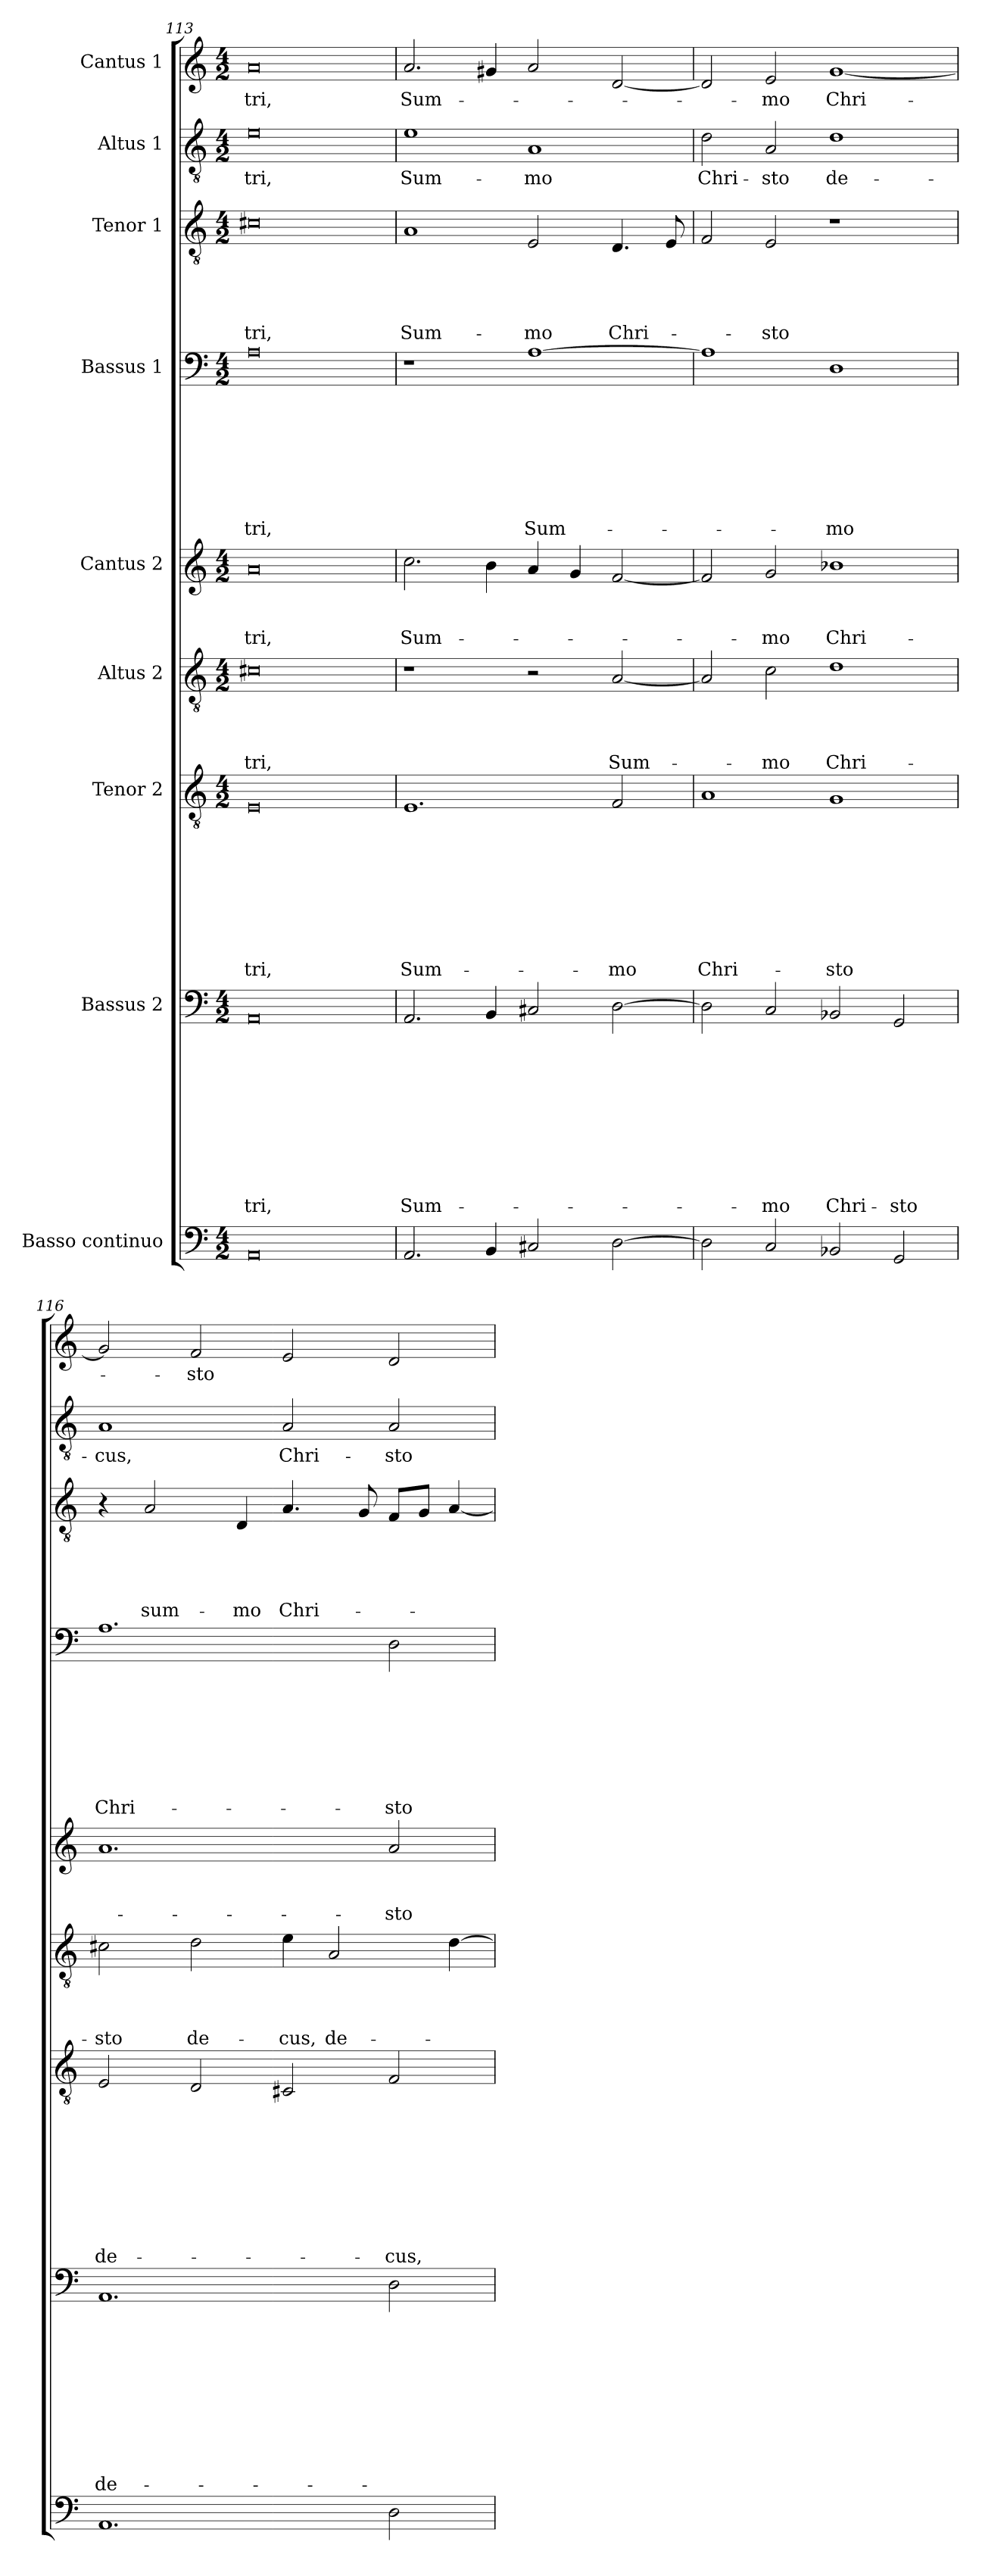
**kern	**kern	**text	**text	**text	**text	**text	**text	**text	**text	**text	**text	**kern	**text	**text	**text	**text	**text	**text	**text	**text	**text	**kern	**text	**text	**text	**text	**kern	**text	**text	**text	**kern	**text	**text	**text	**text	**text	**text	**text	**text	**kern	**text	**text	**text	**text	**text	**kern	**text	**kern	**text
*part9	*part8	*part8	*part8	*part8	*part8	*part8	*part8	*part8	*part8	*part8	*part8	*part7	*part7	*part7	*part7	*part7	*part7	*part7	*part7	*part7	*part7	*part6	*part6	*part6	*part6	*part6	*part5	*part5	*part5	*part5	*part4	*part4	*part4	*part4	*part4	*part4	*part4	*part4	*part4	*part3	*part3	*part3	*part3	*part3	*part3	*part2	*part2	*part1	*part1
*staff9	*staff8	*staff8	*staff8	*staff8	*staff8	*staff8	*staff8	*staff8	*staff8	*staff8	*staff8	*staff7	*staff7	*staff7	*staff7	*staff7	*staff7	*staff7	*staff7	*staff7	*staff7	*staff6	*staff6	*staff6	*staff6	*staff6	*staff5	*staff5	*staff5	*staff5	*staff4	*staff4	*staff4	*staff4	*staff4	*staff4	*staff4	*staff4	*staff4	*staff3	*staff3	*staff3	*staff3	*staff3	*staff3	*staff2	*staff2	*staff1	*staff1
*I"Basso continuo	*I"Bassus 2	*	*	*	*	*	*	*	*	*	*	*I"Tenor 2	*	*	*	*	*	*	*	*	*	*I"Altus 2	*	*	*	*	*I"Cantus 2	*	*	*	*I"Bassus 1	*	*	*	*	*	*	*	*	*I"Tenor 1	*	*	*	*	*	*I"Altus 1	*	*I"Cantus 1	*
*clefF4	*clefF4	*	*	*	*	*	*	*	*	*	*	*clefGv2	*	*	*	*	*	*	*	*	*	*clefGv2	*	*	*	*	*clefG2	*	*	*	*clefF4	*	*	*	*	*	*	*	*	*clefGv2	*	*	*	*	*	*clefGv2	*	*clefG2	*
*k[]	*k[]	*	*	*	*	*	*	*	*	*	*	*k[]	*	*	*	*	*	*	*	*	*	*k[]	*	*	*	*	*k[]	*	*	*	*k[]	*	*	*	*	*	*	*	*	*k[]	*	*	*	*	*	*k[]	*	*k[]	*
*C:	*C:	*	*	*	*	*	*	*	*	*	*	*C:	*	*	*	*	*	*	*	*	*	*C:	*	*	*	*	*C:	*	*	*	*C:	*	*	*	*	*	*	*	*	*C:	*	*	*	*	*	*C:	*	*C:	*
*M4/2	*M4/2	*	*	*	*	*	*	*	*	*	*	*M4/2	*	*	*	*	*	*	*	*	*	*M4/2	*	*	*	*	*M4/2	*	*	*	*M4/2	*	*	*	*	*	*	*	*	*M4/2	*	*	*	*	*	*M4/2	*	*M4/2	*
=113	=113	=113	=113	=113	=113	=113	=113	=113	=113	=113	=113	=113	=113	=113	=113	=113	=113	=113	=113	=113	=113	=113	=113	=113	=113	=113	=113	=113	=113	=113	=113	=113	=113	=113	=113	=113	=113	=113	=113	=113	=113	=113	=113	=113	=113	=113	=113	=113	=113
!	!	!	!	!	!	!	!	!	!	!	!LO:LY:b	!	!	!	!	!	!	!	!	!	!LO:LY:b	!	!	!	!	!LO:LY:b	!	!	!	!LO:LY:b	!	!	!	!	!	!	!	!	!LO:LY:b	!	!	!	!	!	!LO:LY:b	!	!LO:LY:b	!	!LO:LY:b
0AA	0AA	.	.	.	.	.	.	.	.	.	-tri,	0E	.	.	.	.	.	.	.	.	-tri,	0c#X	.	.	.	-tri,	0a	.	.	-tri,	0A	.	.	.	.	.	.	.	-tri,	0c#X	.	.	.	.	-tri,	0e	-tri,	0a	-tri,
=114	=114	=114	=114	=114	=114	=114	=114	=114	=114	=114	=114	=114	=114	=114	=114	=114	=114	=114	=114	=114	=114	=114	=114	=114	=114	=114	=114	=114	=114	=114	=114	=114	=114	=114	=114	=114	=114	=114	=114	=114	=114	=114	=114	=114	=114	=114	=114	=114	=114
!	!	!	!	!	!	!	!	!	!	!	!LO:LY:b	!	!	!	!	!	!	!	!	!	!LO:LY:b	!	!	!	!	!	!	!	!	!LO:LY:b	!	!	!	!	!	!	!	!	!	!	!	!	!	!	!LO:LY:b	!	!LO:LY:b	!	!LO:LY:b
2.AA/	2.AA/	.	.	.	.	.	.	.	.	.	Sum-	1.E	.	.	.	.	.	.	.	.	Sum-	1r	.	.	.	.	2.cc\	.	.	Sum-	1r	.	.	.	.	.	.	.	.	1A	.	.	.	.	Sum-	1e	Sum-	2.a/	Sum-
4BB/	4BB/	.	.	.	.	.	.	.	.	.	.	.	.	.	.	.	.	.	.	.	.	.	.	.	.	.	4b\	.	.	.	.	.	.	.	.	.	.	.	.	.	.	.	.	.	.	.	.	4g#X/	.
!	!	!	!	!	!	!	!	!	!	!	!	!	!	!	!	!	!	!	!	!	!	!	!	!	!	!	!	!	!	!	!	!	!	!	!	!	!	!	!LO:LY:b	!	!	!	!	!	!LO:LY:b	!	!LO:LY:b	!	!
2C#X/	2C#X/	.	.	.	.	.	.	.	.	.	.	.	.	.	.	.	.	.	.	.	.	2r	.	.	.	.	4a/	.	.	.	[1A	.	.	.	.	.	.	.	Sum-	2E/	.	.	.	.	-mo	1A	-mo	2a/	.
.	.	.	.	.	.	.	.	.	.	.	.	.	.	.	.	.	.	.	.	.	.	.	.	.	.	.	4g/	.	.	.	.	.	.	.	.	.	.	.	.	.	.	.	.	.	.	.	.	.	.
!	!	!	!	!	!	!	!	!	!	!	!	!	!	!	!	!	!	!	!	!	!LO:LY:b	!	!	!	!	!LO:LY:b	!	!	!	!	!	!	!	!	!	!	!	!	!	!	!	!	!	!	!LO:LY:b	!	!	!	!
[2D\	[2D\	.	.	.	.	.	.	.	.	.	.	2F/	.	.	.	.	.	.	.	.	-mo	[2A/	.	.	.	Sum-	[2f/	.	.	.	.	.	.	.	.	.	.	.	.	4.D/	.	.	.	.	Chri-	.	.	[2d/	.
.	.	.	.	.	.	.	.	.	.	.	.	.	.	.	.	.	.	.	.	.	.	.	.	.	.	.	.	.	.	.	.	.	.	.	.	.	.	.	.	8E/	.	.	.	.	.	.	.	.	.
=115	=115	=115	=115	=115	=115	=115	=115	=115	=115	=115	=115	=115	=115	=115	=115	=115	=115	=115	=115	=115	=115	=115	=115	=115	=115	=115	=115	=115	=115	=115	=115	=115	=115	=115	=115	=115	=115	=115	=115	=115	=115	=115	=115	=115	=115	=115	=115	=115	=115
!	!	!	!	!	!	!	!	!	!	!	!	!	!	!	!	!	!	!	!	!	!LO:LY:b	!	!	!	!	!	!	!	!	!	!	!	!	!	!	!	!	!	!	!	!	!	!	!	!	!	!LO:LY:b	!	!
2D\]	2D\]	.	.	.	.	.	.	.	.	.	.	1A	.	.	.	.	.	.	.	.	Chri-	2A/]	.	.	.	.	2f/]	.	.	.	1A]	.	.	.	.	.	.	.	.	2F/	.	.	.	.	.	2d\	Chri-	2d/]	.
!	!	!	!	!	!	!	!	!	!	!	!LO:LY:b	!	!	!	!	!	!	!	!	!	!	!	!	!	!	!LO:LY:b	!	!	!	!LO:LY:b	!	!	!	!	!	!	!	!	!	!	!	!	!	!	!LO:LY:b	!	!LO:LY:b	!	!LO:LY:b
2C/	2C/	.	.	.	.	.	.	.	.	.	-mo	.	.	.	.	.	.	.	.	.	.	2c\	.	.	.	-mo	2g/	.	.	-mo	.	.	.	.	.	.	.	.	.	2E/	.	.	.	.	-sto	2A/	-sto	2e/	-mo
!	!	!	!	!	!	!	!	!	!	!	!LO:LY:b	!	!	!	!	!	!	!	!	!	!LO:LY:b	!	!	!	!	!LO:LY:b	!	!	!	!LO:LY:b	!	!	!	!	!	!	!	!	!LO:LY:b	!	!	!	!	!	!	!	!LO:LY:b	!	!LO:LY:b
2BB-X/	2BB-X/	.	.	.	.	.	.	.	.	.	Chri-	1G	.	.	.	.	.	.	.	.	-sto	1d	.	.	.	Chri-	1b-X	.	.	Chri-	1D	.	.	.	.	.	.	.	-mo	1r	.	.	.	.	.	1d	de-	[1g	Chri-
!	!	!	!	!	!	!	!	!	!	!	!LO:LY:b	!	!	!	!	!	!	!	!	!	!	!	!	!	!	!	!	!	!	!	!	!	!	!	!	!	!	!	!	!	!	!	!	!	!	!	!	!	!
2GG/	2GG/	.	.	.	.	.	.	.	.	.	-sto	.	.	.	.	.	.	.	.	.	.	.	.	.	.	.	.	.	.	.	.	.	.	.	.	.	.	.	.	.	.	.	.	.	.	.	.	.	.
!!LO:LB:g=z
=116	=116	=116	=116	=116	=116	=116	=116	=116	=116	=116	=116	=116	=116	=116	=116	=116	=116	=116	=116	=116	=116	=116	=116	=116	=116	=116	=116	=116	=116	=116	=116	=116	=116	=116	=116	=116	=116	=116	=116	=116	=116	=116	=116	=116	=116	=116	=116	=116	=116
!	!	!	!	!	!	!	!	!	!	!	!LO:LY:b	!	!	!	!	!	!	!	!	!	!LO:LY:b	!	!	!	!	!LO:LY:b	!	!	!	!	!	!	!	!	!	!	!	!	!LO:LY:b	!	!	!	!	!	!	!	!LO:LY:b	!	!
1.AA	1.AA	.	.	.	.	.	.	.	.	.	de-	2E/	.	.	.	.	.	.	.	.	de-	2c#X\	.	.	.	-sto	1.a	.	.	.	1.A	.	.	.	.	.	.	.	Chri-	4r	.	.	.	.	.	1A	-cus,	2g/]	.
!	!	!	!	!	!	!	!	!	!	!	!	!	!	!	!	!	!	!	!	!	!	!	!	!	!	!	!	!	!	!	!	!	!	!	!	!	!	!	!	!	!	!	!	!	!LO:LY:b	!	!	!	!
.	.	.	.	.	.	.	.	.	.	.	.	.	.	.	.	.	.	.	.	.	.	.	.	.	.	.	.	.	.	.	.	.	.	.	.	.	.	.	.	2A/	.	.	.	.	sum-	.	.	.	.
!	!	!	!	!	!	!	!	!	!	!	!	!	!	!	!	!	!	!	!	!	!	!	!	!	!	!LO:LY:b	!	!	!	!	!	!	!	!	!	!	!	!	!	!	!	!	!	!	!	!	!	!	!LO:LY:b
.	.	.	.	.	.	.	.	.	.	.	.	2D/	.	.	.	.	.	.	.	.	.	2d\	.	.	.	de-	.	.	.	.	.	.	.	.	.	.	.	.	.	.	.	.	.	.	.	.	.	2f/	-sto
!	!	!	!	!	!	!	!	!	!	!	!	!	!	!	!	!	!	!	!	!	!	!	!	!	!	!	!	!	!	!	!	!	!	!	!	!	!	!	!	!	!	!	!	!	!LO:LY:b	!	!	!	!
.	.	.	.	.	.	.	.	.	.	.	.	.	.	.	.	.	.	.	.	.	.	.	.	.	.	.	.	.	.	.	.	.	.	.	.	.	.	.	.	4D/	.	.	.	.	-mo	.	.	.	.
!	!	!	!	!	!	!	!	!	!	!	!	!	!	!	!	!	!	!	!	!	!	!	!	!	!	!LO:LY:b	!	!	!	!	!	!	!	!	!	!	!	!	!	!	!	!	!	!	!LO:LY:b	!	!LO:LY:b	!	!
.	.	.	.	.	.	.	.	.	.	.	.	2C#X/	.	.	.	.	.	.	.	.	.	4e\	.	.	.	-cus,	.	.	.	.	.	.	.	.	.	.	.	.	.	4.A/	.	.	.	.	Chri-	2A/	Chri-	2e/	.
!	!	!	!	!	!	!	!	!	!	!	!	!	!	!	!	!	!	!	!	!	!	!	!	!	!	!LO:LY:b	!	!	!	!	!	!	!	!	!	!	!	!	!	!	!	!	!	!	!	!	!	!	!
.	.	.	.	.	.	.	.	.	.	.	.	.	.	.	.	.	.	.	.	.	.	2A/	.	.	.	de-	.	.	.	.	.	.	.	.	.	.	.	.	.	.	.	.	.	.	.	.	.	.	.
.	.	.	.	.	.	.	.	.	.	.	.	.	.	.	.	.	.	.	.	.	.	.	.	.	.	.	.	.	.	.	.	.	.	.	.	.	.	.	.	8G/	.	.	.	.	.	.	.	.	.
!	!	!	!	!	!	!	!	!	!	!	!	!	!	!	!	!	!	!	!	!	!LO:LY:b	!	!	!	!	!	!	!	!	!LO:LY:b	!	!	!	!	!	!	!	!	!LO:LY:b	!	!	!	!	!	!	!	!LO:LY:b	!	!
2D\	2D\	.	.	.	.	.	.	.	.	.	.	2F/	.	.	.	.	.	.	.	.	-cus,	.	.	.	.	.	2a/	.	.	-sto	2D\	.	.	.	.	.	.	.	-sto	8F/L	.	.	.	.	.	2A/	-sto	2d/	.
.	.	.	.	.	.	.	.	.	.	.	.	.	.	.	.	.	.	.	.	.	.	.	.	.	.	.	.	.	.	.	.	.	.	.	.	.	.	.	.	8G/J	.	.	.	.	.	.	.	.	.
.	.	.	.	.	.	.	.	.	.	.	.	.	.	.	.	.	.	.	.	.	.	[4d\	.	.	.	.	.	.	.	.	.	.	.	.	.	.	.	.	.	[4A/	.	.	.	.	.	.	.	.	.
=	=	=	=	=	=	=	=	=	=	=	=	=	=	=	=	=	=	=	=	=	=	=	=	=	=	=	=	=	=	=	=	=	=	=	=	=	=	=	=	=	=	=	=	=	=	=	=	=	=
*-	*-	*-	*-	*-	*-	*-	*-	*-	*-	*-	*-	*-	*-	*-	*-	*-	*-	*-	*-	*-	*-	*-	*-	*-	*-	*-	*-	*-	*-	*-	*-	*-	*-	*-	*-	*-	*-	*-	*-	*-	*-	*-	*-	*-	*-	*-	*-	*-	*-
